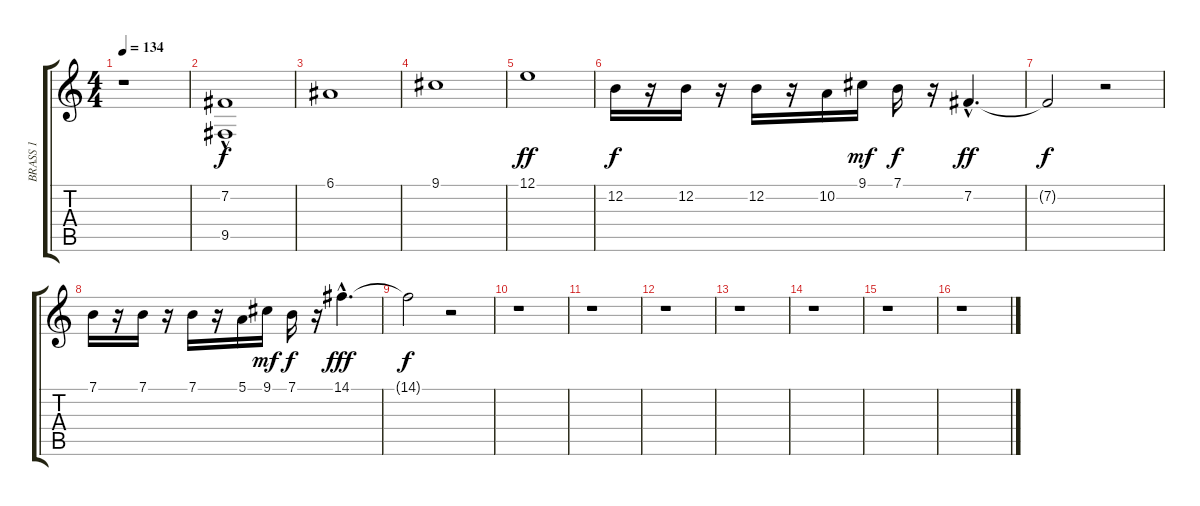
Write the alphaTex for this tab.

\track ("BRASS 1" "BRASS 1") {instrument brasssection}
\staff {score tabs}
\tuning (E4 B3 G3 D3 A2 E2) {hide}
\ts (4 4)
\tempo 134
\clef g2
\ks c
r.1{dy f instrument brasssection} |
(7.2{hac} 9.5).1 |
6.1.1 |
9.1.1 |
12.1.1{dy ff} |
12.2.16{dy f} r.16 12.2.16 r.16 12.2.16 r.16 10.2.16 9.1.16{dy mf} 7.1.16{dy f} r.16 7.2{hac}.4{d dy ff} |
7.2{t}.2{dy f} r.2 |
7.1.16 r.16 7.1.16 r.16 7.1.16 r.16 5.1.16 9.1.16{dy mf} 7.1.16{dy f} r.16 14.1{hac}.4{d dy fff} |
14.1{t}.2{dy f} r.2 |
r.1 |
r.1 |
r.1 |
r.1 |
r.1 |
r.1 |
r.1
